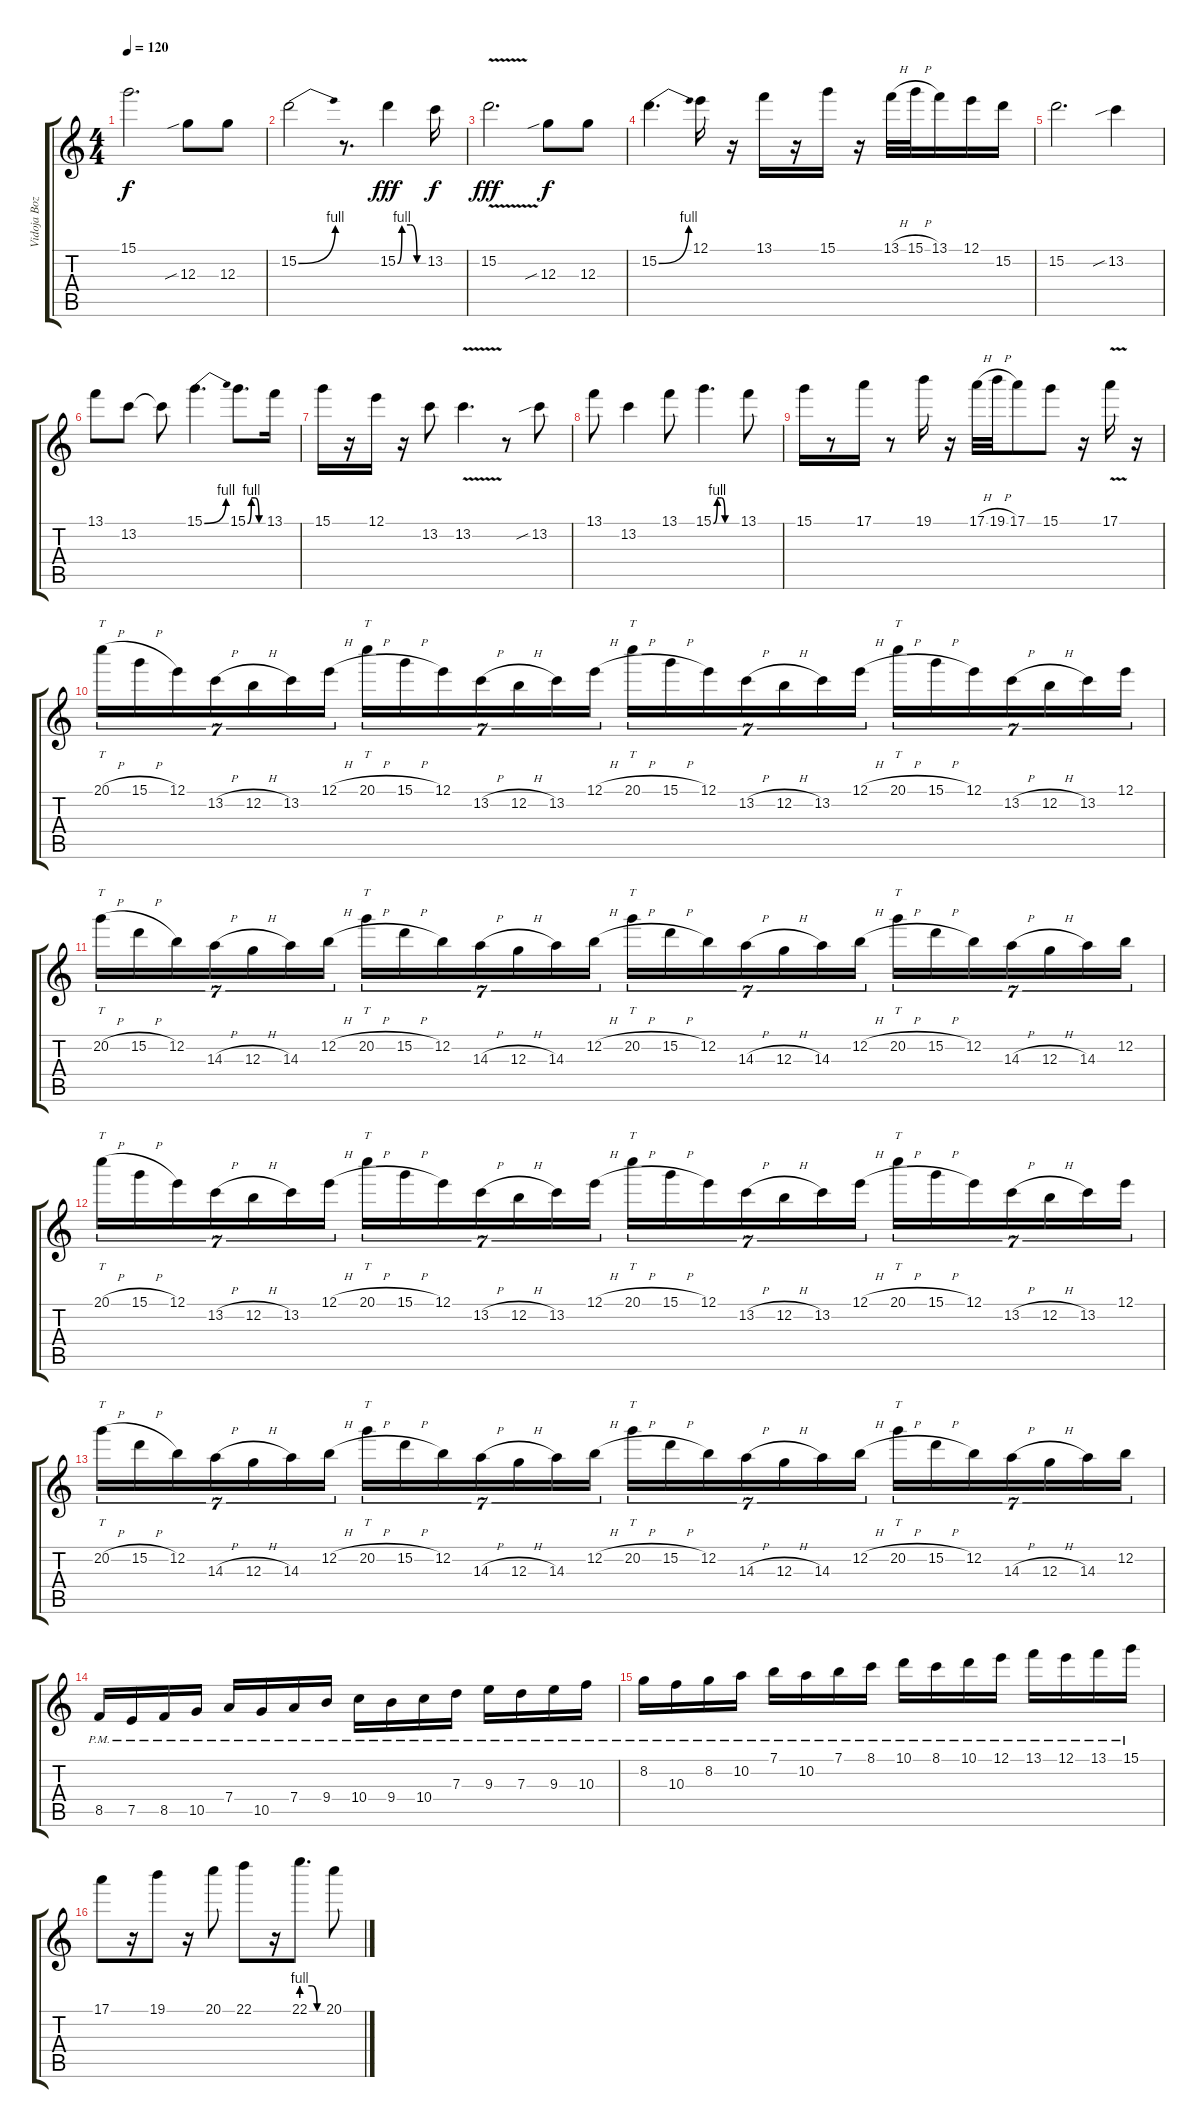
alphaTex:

\track ("Vidoja Bozinovic-Dzindzer-solo gitara" "Vidoja Boz") {instrument distortionguitar}
\staff {score tabs}
\tuning (E4 B3 G3 D3 A2 E2) {hide}
\ts (4 4)
\tempo 120
\clef g2
\ks c
15.1.2{d dy f} 12.3{sib}.8 12.3.8 |
15.2{be (bend 0 0 60 4)}.2 r.8{d} 15.2{be (custom 0 0 10 4 30 4 45 0 60 0)}.4{dy fff} 13.2.16{dy f} |
15.2{v}.2{d dy fff} 12.3{sib}.8{dy f} 12.3.8 |
15.2{be (bend 0 0 60 4)}.4{d} 12.1.16 r.16 13.1.16 r.16 15.1.16 r.16 13.1{h}.32 15.1{h}.32 13.1.16 12.1.16 15.2.16 |
15.2.2{d} 13.2{sib}.4 |
13.1.8 13.2.8 13.2{t}.8 15.1{be (bend 0 0 60 4)}.4{d} 15.1{be (custom 0 0 15 4 29 4 45 0 60 0)}.8{d} 13.1.16 |
15.1.16 r.16 12.1.16 r.16 13.2.8 13.2{v}.4{d} r.8 13.2{sib}.8 |
13.1.8 13.2.4 13.1.8 15.1{be (custom 0 0 10 4 20 4 30 0 60 0)}.4{d} 13.1.8 |
15.1.16 r.8 17.1.16 r.8 19.1.16 r.16 17.1{h}.32 19.1{h}.32 17.1.8 15.1.8 r.16 17.1{v}.16 r.16 |
20.1{h}.16{tt tu (7 4)} 15.1{h}.16{tu (7 4)} 12.1.16{tu (7 4)} 13.2{h}.16{tu (7 4)} 12.2{h}.16{tu (7 4)} 13.2.16{tu (7 4)} 12.1{h}.16{tu (7 4)} 20.1{h}.16{tt tu (7 4)} 15.1{h}.16{tu (7 4)} 12.1.16{tu (7 4)} 13.2{h}.16{tu (7 4)} 12.2{h}.16{tu (7 4)} 13.2.16{tu (7 4)} 12.1{h}.16{tu (7 4)} 20.1{h}.16{tt tu (7 4)} 15.1{h}.16{tu (7 4)} 12.1.16{tu (7 4)} 13.2{h}.16{tu (7 4)} 12.2{h}.16{tu (7 4)} 13.2.16{tu (7 4)} 12.1{h}.16{tu (7 4)} 20.1{h}.16{tt tu (7 4)} 15.1{h}.16{tu (7 4)} 12.1.16{tu (7 4)} 13.2{h}.16{tu (7 4)} 12.2{h}.16{tu (7 4)} 13.2.16{tu (7 4)} 12.1.16{tu (7 4)} |
20.2{h}.16{tt tu (7 4)} 15.2{h}.16{tu (7 4)} 12.2.16{tu (7 4)} 14.3{h}.16{tu (7 4)} 12.3{h}.16{tu (7 4)} 14.3.16{tu (7 4)} 12.2{h}.16{tu (7 4)} 20.2{h}.16{tt tu (7 4)} 15.2{h}.16{tu (7 4)} 12.2.16{tu (7 4)} 14.3{h}.16{tu (7 4)} 12.3{h}.16{tu (7 4)} 14.3.16{tu (7 4)} 12.2{h}.16{tu (7 4)} 20.2{h}.16{tt tu (7 4)} 15.2{h}.16{tu (7 4)} 12.2.16{tu (7 4)} 14.3{h}.16{tu (7 4)} 12.3{h}.16{tu (7 4)} 14.3.16{tu (7 4)} 12.2{h}.16{tu (7 4)} 20.2{h}.16{tt tu (7 4)} 15.2{h}.16{tu (7 4)} 12.2.16{tu (7 4)} 14.3{h}.16{tu (7 4)} 12.3{h}.16{tu (7 4)} 14.3.16{tu (7 4)} 12.2.16{tu (7 4)} |
20.1{h}.16{tt tu (7 4)} 15.1{h}.16{tu (7 4)} 12.1.16{tu (7 4)} 13.2{h}.16{tu (7 4)} 12.2{h}.16{tu (7 4)} 13.2.16{tu (7 4)} 12.1{h}.16{tu (7 4)} 20.1{h}.16{tt tu (7 4)} 15.1{h}.16{tu (7 4)} 12.1.16{tu (7 4)} 13.2{h}.16{tu (7 4)} 12.2{h}.16{tu (7 4)} 13.2.16{tu (7 4)} 12.1{h}.16{tu (7 4)} 20.1{h}.16{tt tu (7 4)} 15.1{h}.16{tu (7 4)} 12.1.16{tu (7 4)} 13.2{h}.16{tu (7 4)} 12.2{h}.16{tu (7 4)} 13.2.16{tu (7 4)} 12.1{h}.16{tu (7 4)} 20.1{h}.16{tt tu (7 4)} 15.1{h}.16{tu (7 4)} 12.1.16{tu (7 4)} 13.2{h}.16{tu (7 4)} 12.2{h}.16{tu (7 4)} 13.2.16{tu (7 4)} 12.1.16{tu (7 4)} |
20.2{h}.16{tt tu (7 4)} 15.2{h}.16{tu (7 4)} 12.2.16{tu (7 4)} 14.3{h}.16{tu (7 4)} 12.3{h}.16{tu (7 4)} 14.3.16{tu (7 4)} 12.2{h}.16{tu (7 4)} 20.2{h}.16{tt tu (7 4)} 15.2{h}.16{tu (7 4)} 12.2.16{tu (7 4)} 14.3{h}.16{tu (7 4)} 12.3{h}.16{tu (7 4)} 14.3.16{tu (7 4)} 12.2{h}.16{tu (7 4)} 20.2{h}.16{tt tu (7 4)} 15.2{h}.16{tu (7 4)} 12.2.16{tu (7 4)} 14.3{h}.16{tu (7 4)} 12.3{h}.16{tu (7 4)} 14.3.16{tu (7 4)} 12.2{h}.16{tu (7 4)} 20.2{h}.16{tt tu (7 4)} 15.2{h}.16{tu (7 4)} 12.2.16{tu (7 4)} 14.3{h}.16{tu (7 4)} 12.3{h}.16{tu (7 4)} 14.3.16{tu (7 4)} 12.2.16{tu (7 4)} |
8.5{pm}.16 7.5{pm}.16 8.5{pm}.16 10.5{pm}.16 7.4{pm}.16 10.5{pm}.16 7.4{pm}.16 9.4{pm}.16 10.4{pm}.16 9.4{pm}.16 10.4{pm}.16 7.3{pm}.16 9.3{pm}.16 7.3{pm}.16 9.3{pm}.16 10.3{pm}.16 |
8.2{pm}.16 10.3{pm}.16 8.2{pm}.16 10.2{pm}.16 7.1{pm}.16 10.2{pm}.16 7.1{pm}.16 8.1{pm}.16 10.1{pm}.16 8.1{pm}.16 10.1{pm}.16 12.1{pm}.16 13.1{pm}.16 12.1{pm}.16 13.1{pm}.16 15.1{pm}.16 |
17.1.8 r.16 19.1.8 r.16 20.1.8 22.1.8 r.16 22.1{be (custom 0 4 30 4 45 0 60 0)}.8{d} 20.1.8
